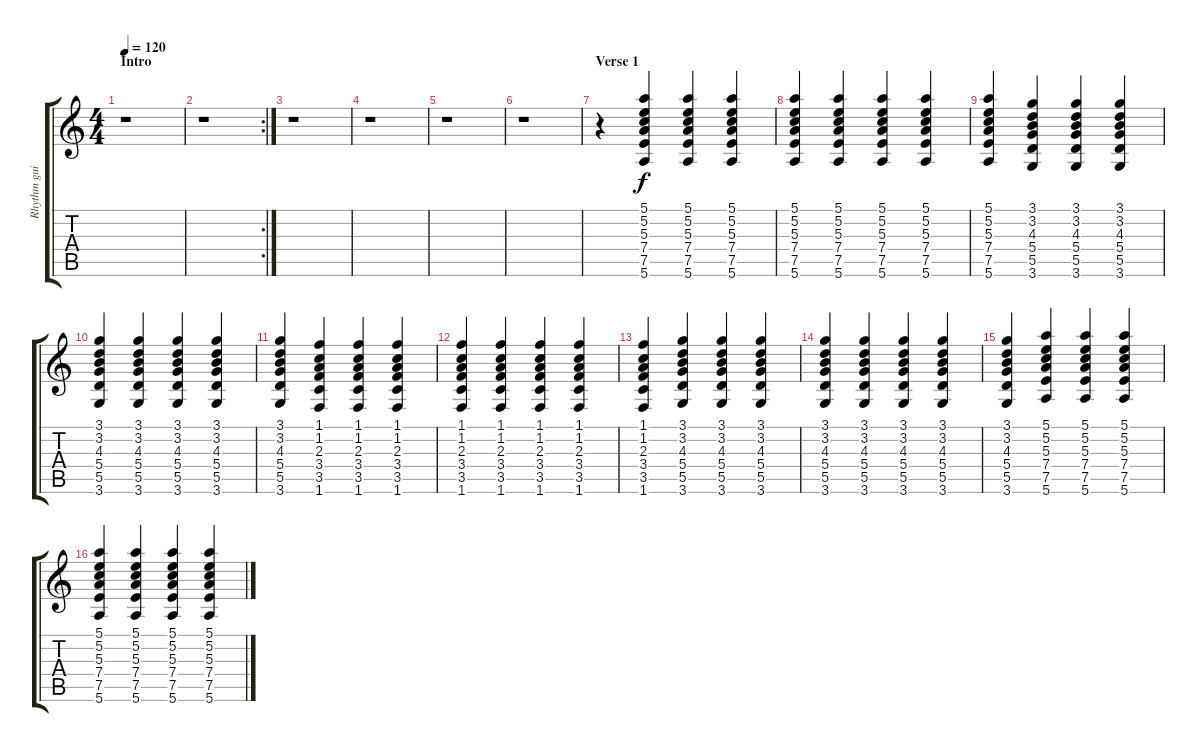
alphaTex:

\track ("Rhythm guitar" "Rhythm gui") {instrument acousticguitarsteel}
\staff {score tabs}
\tuning (E4 B3 G3 D3 A2 E2) {hide}
\ts (4 4)
\section ("" "Intro")
\tempo 120
\clef g2
\ks c
r.1{dy f instrument acousticguitarsteel} |
\rc 2
r.1 |
r.1 |
r.1 |
r.1 |
r.1 |
\section ("" "Verse 1")
r.4 (5.1 5.2 5.3 7.4 7.5 5.6).4 (5.1 5.2 5.3 7.4 7.5 5.6).4 (5.1 5.2 5.3 7.4 7.5 5.6).4 |
(5.1 5.2 5.3 7.4 7.5 5.6).4 (5.1 5.2 5.3 7.4 7.5 5.6).4 (5.1 5.2 5.3 7.4 7.5 5.6).4 (5.1 5.2 5.3 7.4 7.5 5.6).4 |
(5.1 5.2 5.3 7.4 7.5 5.6).4 (3.1 3.2 4.3 5.4 5.5 3.6).4 (3.1 3.2 4.3 5.4 5.5 3.6).4 (3.1 3.2 4.3 5.4 5.5 3.6).4 |
(3.1 3.2 4.3 5.4 5.5 3.6).4 (3.1 3.2 4.3 5.4 5.5 3.6).4 (3.1 3.2 4.3 5.4 5.5 3.6).4 (3.1 3.2 4.3 5.4 5.5 3.6).4 |
(3.1 3.2 4.3 5.4 5.5 3.6).4 (1.1 1.2 2.3 3.4 3.5 1.6).4 (1.1 1.2 2.3 3.4 3.5 1.6).4 (1.1 1.2 2.3 3.4 3.5 1.6).4 |
(1.1 1.2 2.3 3.4 3.5 1.6).4 (1.1 1.2 2.3 3.4 3.5 1.6).4 (1.1 1.2 2.3 3.4 3.5 1.6).4 (1.1 1.2 2.3 3.4 3.5 1.6).4 |
(1.1 1.2 2.3 3.4 3.5 1.6).4 (3.1 3.2 4.3 5.4 5.5 3.6).4 (3.1 3.2 4.3 5.4 5.5 3.6).4 (3.1 3.2 4.3 5.4 5.5 3.6).4 |
(3.1 3.2 4.3 5.4 5.5 3.6).4 (3.1 3.2 4.3 5.4 5.5 3.6).4 (3.1 3.2 4.3 5.4 5.5 3.6).4 (3.1 3.2 4.3 5.4 5.5 3.6).4 |
(3.1 3.2 4.3 5.4 5.5 3.6).4 (5.1 5.2 5.3 7.4 7.5 5.6).4 (5.1 5.2 5.3 7.4 7.5 5.6).4 (5.1 5.2 5.3 7.4 7.5 5.6).4 |
(5.1 5.2 5.3 7.4 7.5 5.6).4 (5.1 5.2 5.3 7.4 7.5 5.6).4 (5.1 5.2 5.3 7.4 7.5 5.6).4 (5.1 5.2 5.3 7.4 7.5 5.6).4
